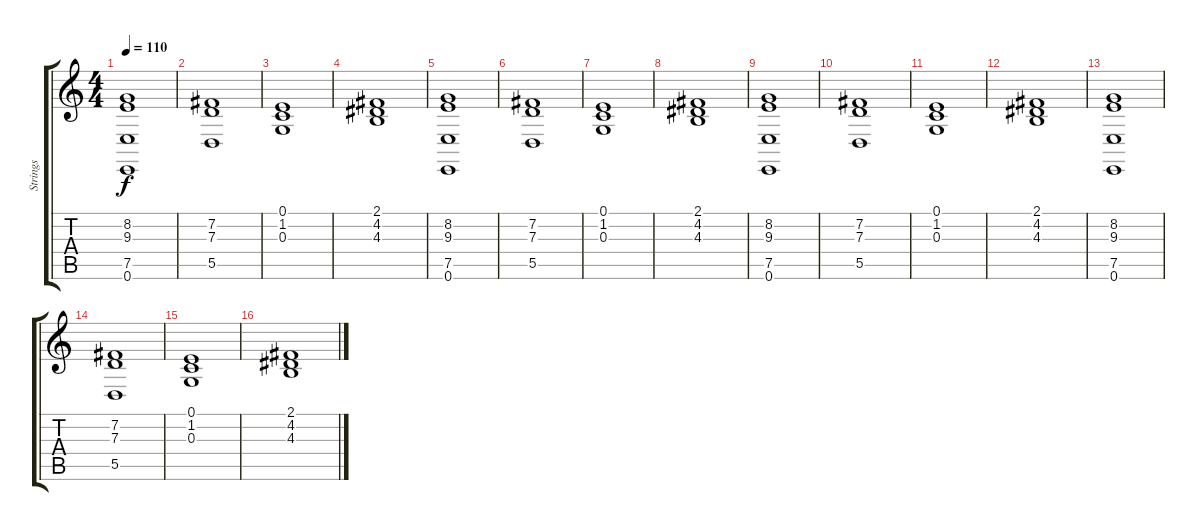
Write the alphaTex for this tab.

\track ("Strings" "Strings") {instrument synthstrings2}
\staff {score tabs}
\tuning (E4 B3 G3 D3 A2 E2) {hide}
\ts (4 4)
\tempo 110
\clef g2
\ks c
(8.2 9.3 7.5 0.6).1{dy f volume 10} |
(7.2 7.3 5.5).1 |
(0.1 1.2 0.3).1 |
(2.1 4.2 4.3).1 |
(8.2 9.3 7.5 0.6).1 |
(7.2 7.3 5.5).1 |
(0.1 1.2 0.3).1 |
(2.1 4.2 4.3).1 |
(8.2 9.3 7.5 0.6).1 |
(7.2 7.3 5.5).1 |
(0.1 1.2 0.3).1 |
(2.1 4.2 4.3).1 |
(8.2 9.3 7.5 0.6).1 |
(7.2 7.3 5.5).1 |
(0.1 1.2 0.3).1 |
(2.1 4.2 4.3).1
